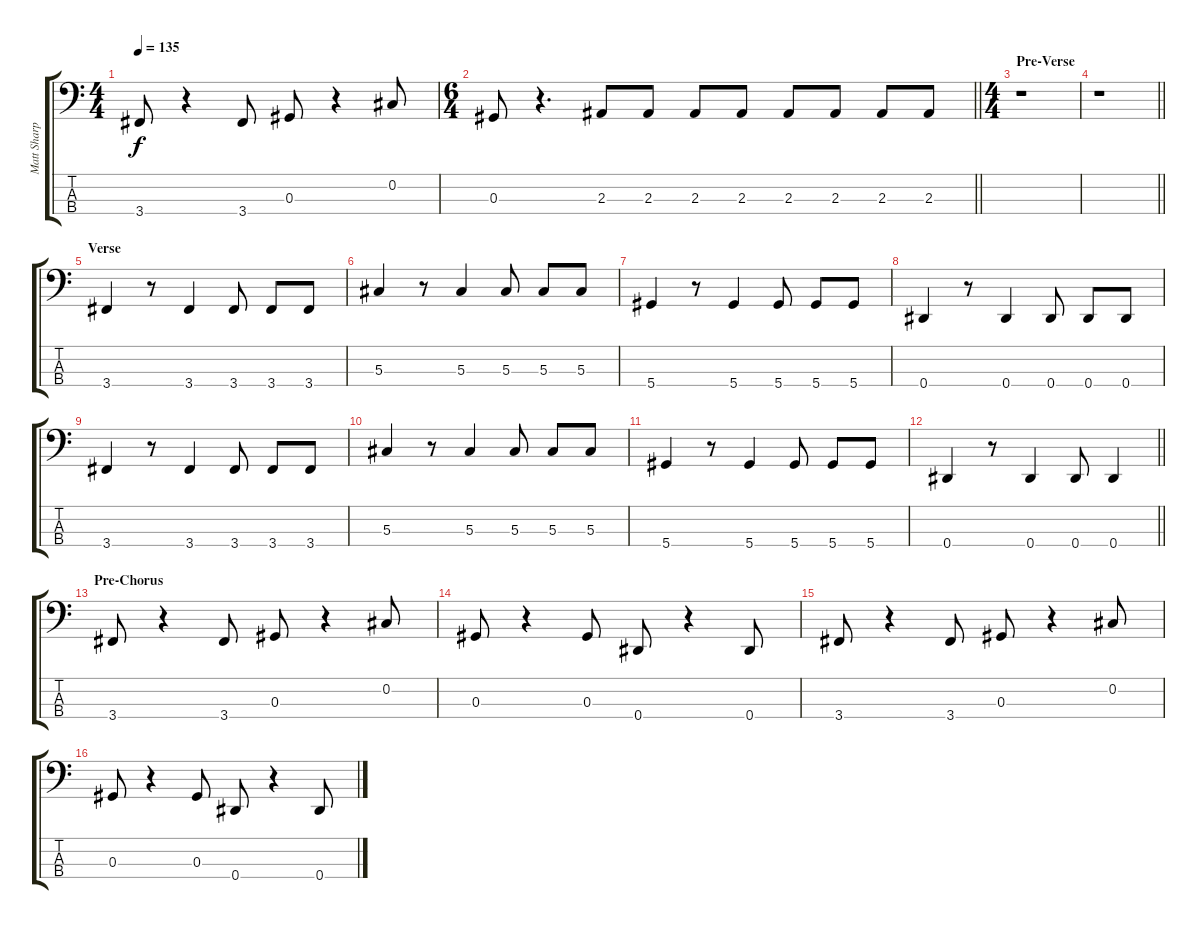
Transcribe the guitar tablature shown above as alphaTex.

\track ("Matt Sharp" "Matt Sharp") {instrument fretlessbass}
\staff {score tabs}
\tuning (Gb2 Db2 Ab1 Eb1) {hide}
\ts (4 4)
\tempo 135
\clef f4
\ks c
3.4.8{dy f} r.4 3.4.8 0.3.8 r.4 0.2.8 |
\ts (6 4)
\barLineRight lightlight
0.3.8 r.4{d} 2.3.8 2.3.8 2.3.8 2.3.8 2.3.8 2.3.8 2.3.8 2.3.8 |
\ts (4 4)
\section ("" "Pre-Verse")
r.1 |
\barLineRight lightlight
r.1 |
\section ("" "Verse")
3.4.4 r.8 3.4.4 3.4.8 3.4.8 3.4.8 |
5.3.4 r.8 5.3.4 5.3.8 5.3.8 5.3.8 |
5.4.4 r.8 5.4.4 5.4.8 5.4.8 5.4.8 |
0.4.4 r.8 0.4.4 0.4.8 0.4.8 0.4.8 |
3.4.4 r.8 3.4.4 3.4.8 3.4.8 3.4.8 |
5.3.4 r.8 5.3.4 5.3.8 5.3.8 5.3.8 |
5.4.4 r.8 5.4.4 5.4.8 5.4.8 5.4.8 |
\barLineRight lightlight
0.4.4 r.8 0.4.4 0.4.8 0.4.4 |
\section ("" "Pre-Chorus")
3.4.8 r.4 3.4.8 0.3.8 r.4 0.2.8 |
0.3.8 r.4 0.3.8 0.4.8 r.4 0.4.8 |
3.4.8 r.4 3.4.8 0.3.8 r.4 0.2.8 |
0.3.8 r.4 0.3.8 0.4.8 r.4 0.4.8
